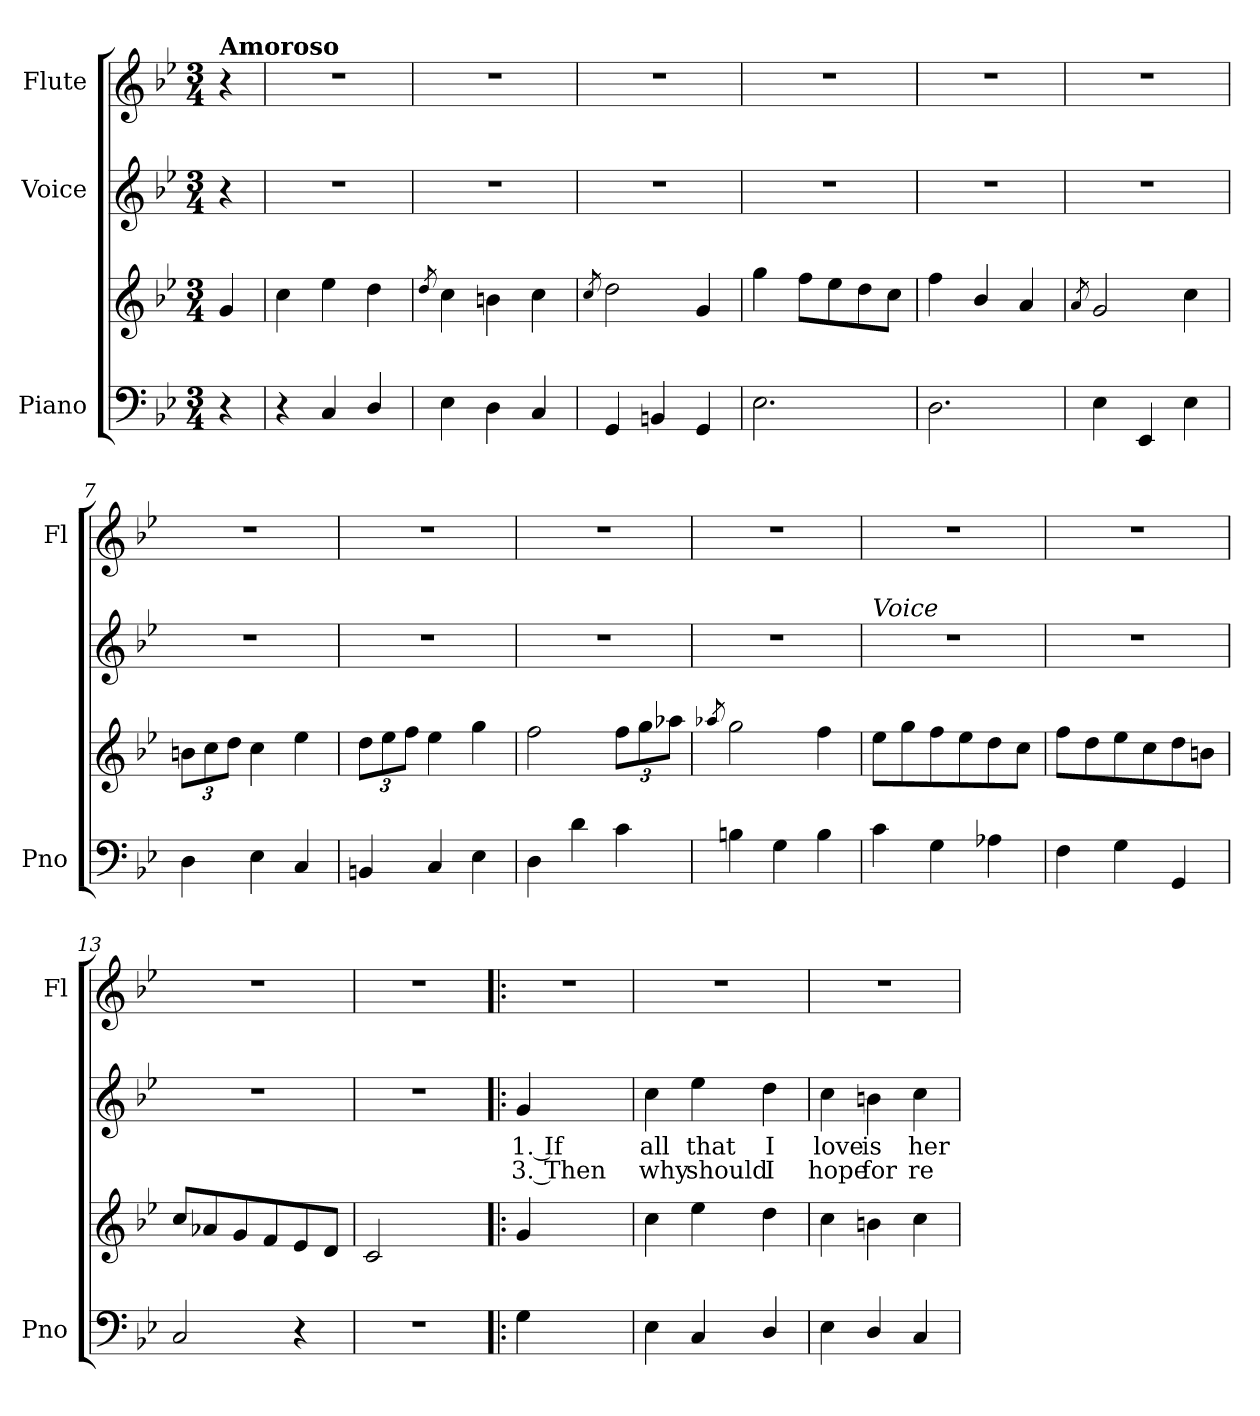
**kern	**kern	**kern	**text	**text	**kern
*part3	*part3	*part2	*part2	*part2	*part1
*staff4	*staff3	*staff2	*staff2	*staff2	*staff1
*I"Piano	*	*I"Voice	*	*	*I"Flute
*I'Pno	*	*	*	*	*I'Fl
*clefF4	*clefG2	*clefG2	*	*	*clefG2
*k[b-e-]	*k[b-e-]	*k[b-e-]	*	*	*k[b-e-]
*M3/4	*M3/4	*M3/4	*	*	*M3/4
=	=	=	=	=	=
!	!	!	!	!	!LO:TX:a:B:t=Amoroso
4r	4g/	4r	.	.	4r
=1	=1	=1	=1	=1	=1
4r	4cc\	2.r	.	.	2.r
4C/	4ee-\	.	.	.	.
4D/	4dd\	.	.	.	.
=2	=2	=2	=2	=2	=2
.	8qdd/	.	.	.	.
4E-\	4cc\	2.r	.	.	2.r
4D\	4bn\	.	.	.	.
4C/	4cc\	.	.	.	.
=3	=3	=3	=3	=3	=3
.	8qcc/	.	.	.	.
4GG/	2dd\	2.r	.	.	2.r
4BBn/	.	.	.	.	.
4GG/	4g/	.	.	.	.
=4	=4	=4	=4	=4	=4
2.E-\	4gg\	2.r	.	.	2.r
.	8ff\L	.	.	.	.
.	8ee-\	.	.	.	.
.	8dd\	.	.	.	.
.	8cc\J	.	.	.	.
=5	=5	=5	=5	=5	=5
2.D\	4ff\	2.r	.	.	2.r
.	4b-/	.	.	.	.
.	4a/	.	.	.	.
=6	=6	=6	=6	=6	=6
.	8qa/	.	.	.	.
4E-\	2g/	2.r	.	.	2.r
4EE-/	.	.	.	.	.
4E-\	4cc\	.	.	.	.
=7	=7	=7	=7	=7	=7
*	*Xbrackettup	*	*	*	*
4D\	12bn\L	2.r	.	.	2.r
.	12cc\	.	.	.	.
.	12dd\J	.	.	.	.
4E-\	4cc\	.	.	.	.
4C/	4ee-\	.	.	.	.
=8	=8	=8	=8	=8	=8
4BBn/	12dd\L	2.r	.	.	2.r
.	12ee-\	.	.	.	.
.	12ff\J	.	.	.	.
4C/	4ee-\	.	.	.	.
4E-\	4gg\	.	.	.	.
=9	=9	=9	=9	=9	=9
4D\	2ff\	2.r	.	.	2.r
4d\	.	.	.	.	.
4c\	12ff\L	.	.	.	.
.	12gg\	.	.	.	.
.	12aa-X\J	.	.	.	.
=10	=10	=10	=10	=10	=10
.	8qaa-X/	.	.	.	.
4Bn\	2gg\	2.r	.	.	2.r
4G\	.	.	.	.	.
4B\	4ff\	.	.	.	.
!!LO:LB:g=z
=11	=11	=11	=11	=11	=11
!	!	!LO:TX:a:i:t=Voice	!	!	!
4c\	8ee-\L	2.r	.	.	2.r
.	8gg\	.	.	.	.
4G\	8ff\	.	.	.	.
.	8ee-\	.	.	.	.
4A-X\	8dd\	.	.	.	.
.	8cc\J	.	.	.	.
=12	=12	=12	=12	=12	=12
4F\	8ff\L	2.r	.	.	2.r
.	8dd\	.	.	.	.
4G\	8ee-\	.	.	.	.
.	8cc\	.	.	.	.
4GG/	8dd\	.	.	.	.
.	8bn\J	.	.	.	.
=13	=13	=13	=13	=13	=13
2C/	8cc/L	2.r	.	.	2.r
.	8a-X/	.	.	.	.
.	8g/	.	.	.	.
.	8f/	.	.	.	.
4r	8e-/	.	.	.	.
.	8d/J	.	.	.	.
=14	=14	=14	=14	=14	=14
2.r	2c/	2.r	.	.	2.r
.	4ryy	.	.	.	.
=14X1!|:	=14X1!|:	=14X1!|:	=14X1!|:	=14X1!|:	=14X1!|:
!	!	!	!LO:LY:b	!LO:LY:b	!
4G\	4g/	4g/	1. If	3. Then	2.r
2ryy	2ryy	2ryy	.	.	.
=15	=15	=15	=15	=15	=15
!	!	!	!LO:LY:b	!LO:LY:b	!
4E-\	4cc\	4cc\	all	why	2.r
!	!	!	!LO:LY:b	!LO:LY:b	!
4C/	4ee-\	4ee-\	that	should	.
!	!	!	!LO:LY:b	!LO:LY:b	!
4D/	4dd\	4dd\	I	I	.
=16	=16	=16	=16	=16	=16
!	!	!	!LO:LY:b	!LO:LY:b	!
4E-\	4cc\	4cc\	love	hope	2.r
!	!	!	!LO:LY:b	!LO:LY:b	!
4D/	4bn\	4bn\	is	for	.
!	!	!	!LO:LY:b	!LO:LY:b	!
4C/	4cc\	4cc\	her	re-	.
=	=	=	=	=	=
*-	*-	*-	*-	*-	*-
